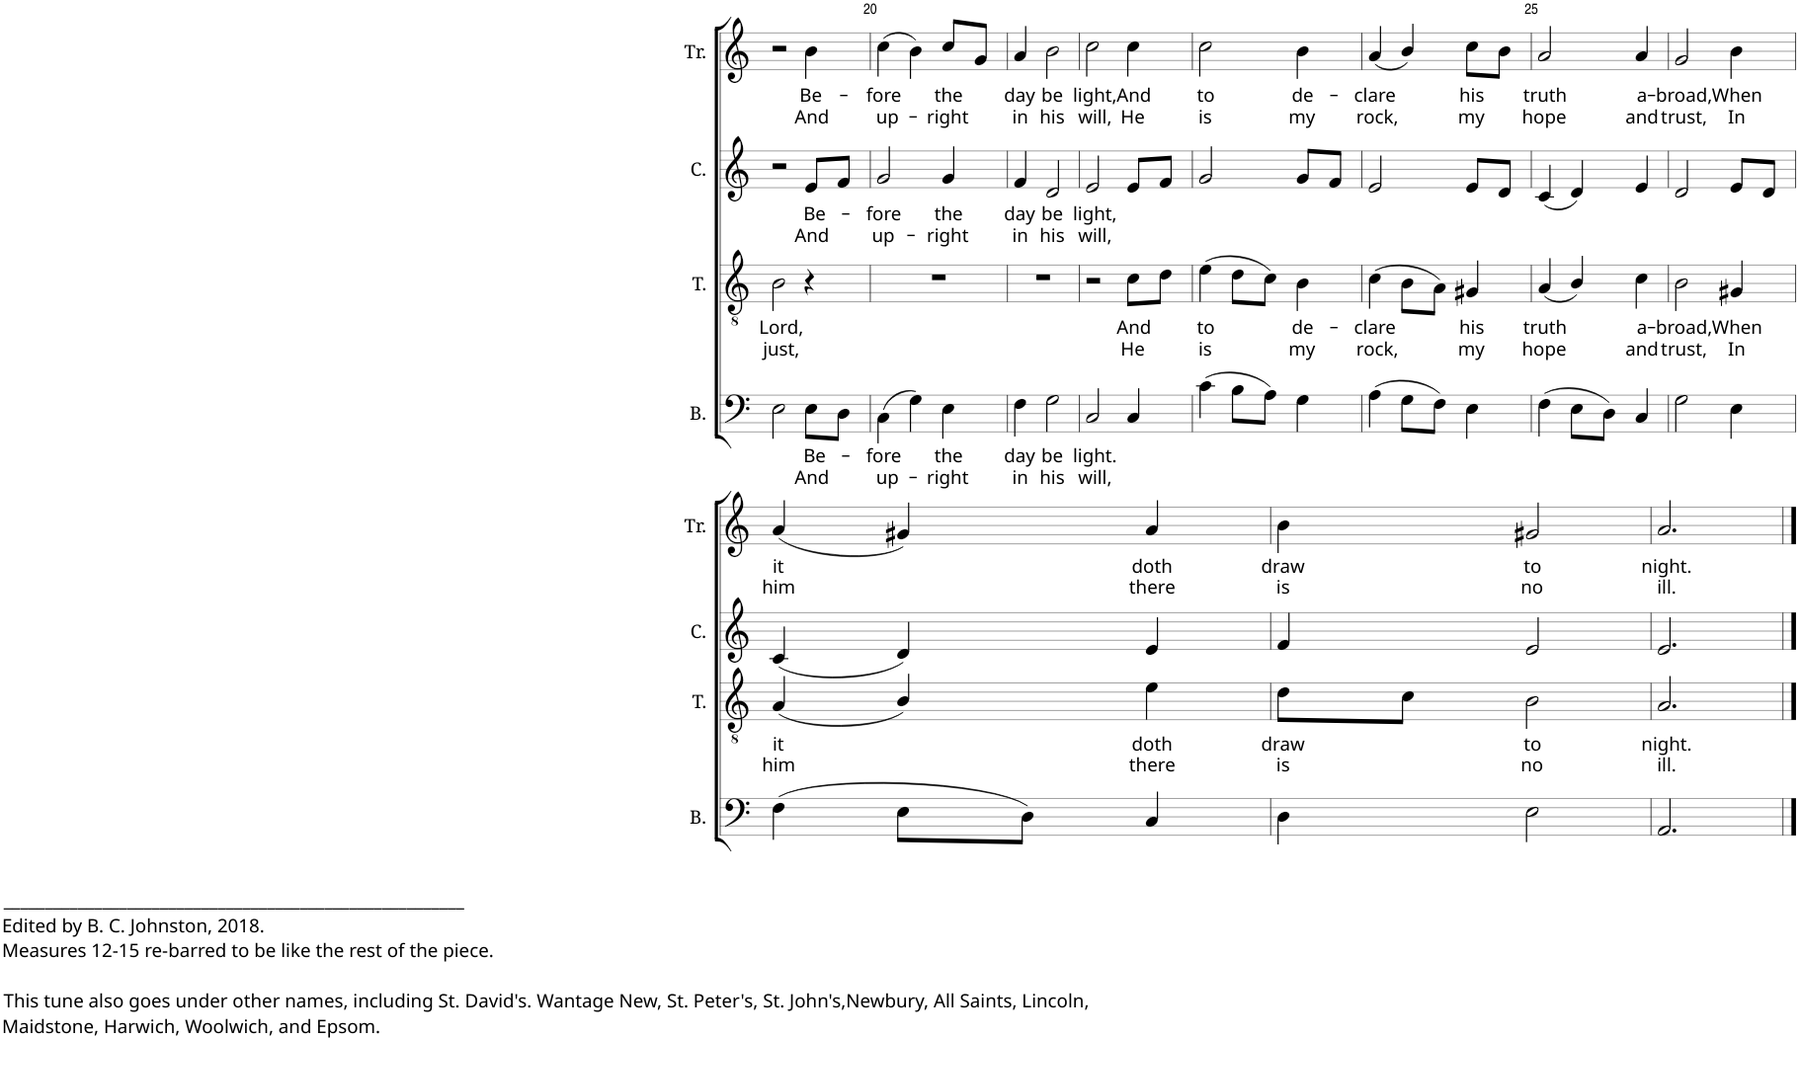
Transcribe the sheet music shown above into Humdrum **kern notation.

**kern	**text	**text	**kern	**text	**text	**kern	**text	**text	**kern	**text	**text
*part4	*part4	*part4	*part3	*part3	*part3	*part2	*part2	*part2	*part1	*part1	*part1
*staff4	*staff4	*staff4	*staff3	*staff3	*staff3	*staff2	*staff2	*staff2	*staff1	*staff1	*staff1
*I"B.	*	*	*I"T.	*	*	*I"C.	*	*	*I"Tr.	*	*
*I'B.	*	*	*I'T.	*	*	*I'C.	*	*	*I'Tr.	*	*
!!LO:PB:g=z
*clefF4	*	*	*clefGv2	*	*	*clefG2	*	*	*clefG2	*	*
*k[]	*	*	*k[]	*	*	*k[]	*	*	*k[]	*	*
*M3/4	*	*	*M3/4	*	*	*M3/4	*	*	*M3/4	*	*
=19	=19	=19	=19	=19	=19	=19	=19	=19	=19	=19	=19
!	!	!	!	!LO:LY:b	!LO:LY:b	!	!	!	!	!	!
2E\	.	.	2B\	Lord,	just,	2r	.	.	2r	.	.
!	!LO:LY:b	!LO:LY:b	!	!	!	!	!LO:LY:b	!LO:LY:b	!	!LO:LY:b	!LO:LY:b
8E\L	Be-	And	4r	.	.	8e/L	Be-	And	4b\	Be-	And
8D\J	.	.	.	.	.	8f/J	.	.	.	.	.
=20	=20	=20	=20	=20	=20	=20	=20	=20	=20	=20	=20
!	!LO:LY:b	!LO:LY:b	!	!	!	!	!LO:LY:b	!LO:LY:b	!	!LO:LY:b	!LO:LY:b
(4C\	-fore	up-	2.r	.	.	2g/	-fore	up-	(4cc\	-fore	up-
4G\)	.	.	.	.	.	.	.	.	4b\)	.	.
!	!LO:LY:b	!LO:LY:b	!	!	!	!	!LO:LY:b	!LO:LY:b	!	!LO:LY:b	!LO:LY:b
4E\	the	-right	.	.	.	4g/	the	-right	8cc/L	the	-right
.	.	.	.	.	.	.	.	.	8g/J	.	.
=21	=21	=21	=21	=21	=21	=21	=21	=21	=21	=21	=21
!	!LO:LY:b	!LO:LY:b	!	!	!	!	!LO:LY:b	!LO:LY:b	!	!LO:LY:b	!LO:LY:b
4F\	day	in	2.r	.	.	4f/	day	in	4a/	day	in
!	!LO:LY:b	!LO:LY:b	!	!	!	!	!LO:LY:b	!LO:LY:b	!	!LO:LY:b	!LO:LY:b
2G\	be	his	.	.	.	2d/	be	his	2b\	be	his
=22	=22	=22	=22	=22	=22	=22	=22	=22	=22	=22	=22
!	!LO:LY:b	!LO:LY:b	!	!	!	!	!LO:LY:b	!LO:LY:b	!	!LO:LY:b	!LO:LY:b
2C/	light.	will,	2r	.	.	2e/	light,	will,	2cc\	light,	will,
!	!	!	!	!LO:LY:b	!LO:LY:b	!	!	!	!	!LO:LY:b	!LO:LY:b
4C/	.	.	8c\L	And	He	8e/L	.	.	4cc\	And	He
.	.	.	8d\J	.	.	8f/J	.	.	.	.	.
=23	=23	=23	=23	=23	=23	=23	=23	=23	=23	=23	=23
!	!	!	!	!LO:LY:b	!LO:LY:b	!	!	!	!	!LO:LY:b	!LO:LY:b
(4c\	.	.	(4e\	to	is	2g/	.	.	2cc\	to	is
8B\L	.	.	8d\L	.	.	.	.	.	.	.	.
8A\J)	.	.	8c\J)	.	.	.	.	.	.	.	.
!	!	!	!	!LO:LY:b	!LO:LY:b	!	!	!	!	!LO:LY:b	!LO:LY:b
4G\	.	.	4B\	de-	my	8g/L	.	.	4b\	de-	my
.	.	.	.	.	.	8f/J	.	.	.	.	.
=24	=24	=24	=24	=24	=24	=24	=24	=24	=24	=24	=24
!	!	!	!	!LO:LY:b	!LO:LY:b	!	!	!	!	!LO:LY:b	!LO:LY:b
(4A\	.	.	(4c\	-clare	rock,	2e/	.	.	(4a/	-clare	rock,
8G\L	.	.	8B\L	.	.	.	.	.	4b/)	.	.
8F\J)	.	.	8A\J)	.	.	.	.	.	.	.	.
!	!	!	!	!LO:LY:b	!LO:LY:b	!	!	!	!	!LO:LY:b	!LO:LY:b
4E\	.	.	4G#X/	his	my	8e/L	.	.	8cc\L	his	my
.	.	.	.	.	.	8d/J	.	.	8b\J	.	.
=25	=25	=25	=25	=25	=25	=25	=25	=25	=25	=25	=25
!	!	!	!	!LO:LY:b	!LO:LY:b	!	!	!	!	!LO:LY:b	!LO:LY:b
(4F\	.	.	(4A/	truth	hope	(4c/	.	.	2a/	truth	hope
8E\L	.	.	4B/)	.	.	4d/)	.	.	.	.	.
8D\J)	.	.	.	.	.	.	.	.	.	.	.
!	!	!	!	!LO:LY:b	!LO:LY:b	!	!	!	!	!LO:LY:b	!LO:LY:b
4C/	.	.	4c\	a-	and	4e/	.	.	4a/	a-	and
=26	=26	=26	=26	=26	=26	=26	=26	=26	=26	=26	=26
!	!	!	!	!LO:LY:b	!LO:LY:b	!	!	!	!	!LO:LY:b	!LO:LY:b
2G\	.	.	2B\	-broad,	trust,	2d/	.	.	2g/	-broad,	trust,
!	!	!	!	!LO:LY:b	!LO:LY:b	!	!	!	!	!LO:LY:b	!LO:LY:b
4E\	.	.	4G#X/	When	In	8e/L	.	.	4b\	When	In
.	.	.	.	.	.	8d/J	.	.	.	.	.
!!LO:LB:g=z
=27	=27	=27	=27	=27	=27	=27	=27	=27	=27	=27	=27
!LO:TX:b:t=________________________________________________________	!	!	!	!	!	!	!	!	!	!	!
!LO:TX:b:t=Edited by B. C. Johnston, 2018.	!	!	!	!	!	!	!	!	!	!	!
!LO:TX:b:t=Measures 12-15 re-barred to be like the rest of the piece.	!	!	!	!	!	!	!	!	!	!	!
!LO:TX:b:t=This tune also goes under other names, including St. David's. Wantage New, St. Peter's, St. John's,Newbury, All Saints, Lincoln,	!	!	!	!	!	!	!	!	!	!	!
!LO:TX:b:t=Maidstone, Harwich, Woolwich, and Epsom.	!	!	!	!	!	!	!	!	!	!	!
!	!	!	!	!LO:LY:b	!LO:LY:b	!	!	!	!	!LO:LY:b	!LO:LY:b
(4F\	.	.	(4A/	it	him	(4c/	.	.	(4a/	it	him
8E\L	.	.	4B/)	.	.	4d/)	.	.	4g#X/)	.	.
8D\J)	.	.	.	.	.	.	.	.	.	.	.
!	!	!	!	!LO:LY:b	!LO:LY:b	!	!	!	!	!LO:LY:b	!LO:LY:b
4C/	.	.	4e\	doth	there	4e/	.	.	4a/	doth	there
=28	=28	=28	=28	=28	=28	=28	=28	=28	=28	=28	=28
!	!	!	!	!LO:LY:b	!LO:LY:b	!	!	!	!	!LO:LY:b	!LO:LY:b
4D\	.	.	8d\L	draw	is	4f/	.	.	4b\	draw	is
.	.	.	8c\J	.	.	.	.	.	.	.	.
!	!	!	!	!LO:LY:b	!LO:LY:b	!	!	!	!	!LO:LY:b	!LO:LY:b
2E\	.	.	2B\	to	no	2e/	.	.	2g#X/	to	no
=29	=29	=29	=29	=29	=29	=29	=29	=29	=29	=29	=29
!	!	!	!	!LO:LY:b	!LO:LY:b	!	!	!	!	!LO:LY:b	!LO:LY:b
2.AA/	.	.	2.A/	night.	ill.	2.e/	.	.	2.a/	night.	ill.
==	==	==	==	==	==	==	==	==	==	==	==
*-	*-	*-	*-	*-	*-	*-	*-	*-	*-	*-	*-
